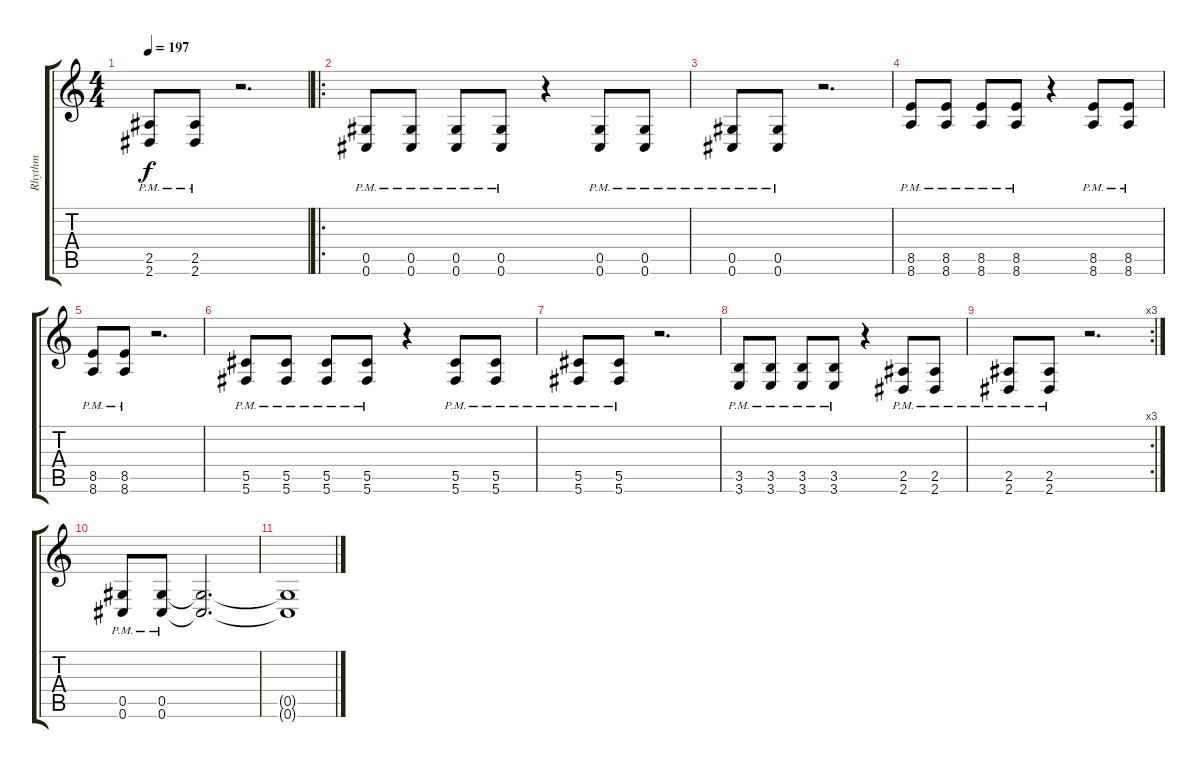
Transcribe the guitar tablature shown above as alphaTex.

\track ("Rhythm" "Rhythm") {instrument distortionguitar}
\staff {score tabs}
\tuning (Eb4 Bb3 Gb3 Db3 Ab2 Db2) {hide}
\ts (4 4)
\tempo 197
\clef g2
\ks c
(2.5{pm} 2.6{pm}).8{dy f} (2.5{pm} 2.6{pm}).8 r.2{d} |
\ro
(0.5{pm} 0.6{pm}).8 (0.5{pm} 0.6{pm}).8 (0.5{pm} 0.6{pm}).8 (0.5{pm} 0.6{pm}).8 r.4 (0.5{pm} 0.6{pm}).8 (0.5{pm} 0.6{pm}).8 |
(0.5{pm} 0.6{pm}).8 (0.5{pm} 0.6{pm}).8 r.2{d} |
(8.5{pm} 8.6{pm}).8 (8.5{pm} 8.6{pm}).8 (8.5{pm} 8.6{pm}).8 (8.5{pm} 8.6{pm}).8 r.4 (8.5{pm} 8.6{pm}).8 (8.5{pm} 8.6{pm}).8 |
(8.5{pm} 8.6{pm}).8 (8.5{pm} 8.6{pm}).8 r.2{d} |
(5.5{pm} 5.6{pm}).8 (5.5{pm} 5.6{pm}).8 (5.5{pm} 5.6{pm}).8 (5.5{pm} 5.6{pm}).8 r.4 (5.5{pm} 5.6{pm}).8 (5.5{pm} 5.6{pm}).8 |
(5.5{pm} 5.6{pm}).8 (5.5{pm} 5.6{pm}).8 r.2{d} |
(3.5{pm} 3.6{pm}).8 (3.5{pm} 3.6{pm}).8 (3.5{pm} 3.6{pm}).8 (3.5{pm} 3.6{pm}).8 r.4 (2.5{pm} 2.6{pm}).8 (2.5{pm} 2.6{pm}).8 |
\rc 3
(2.5{pm} 2.6{pm}).8 (2.5{pm} 2.6{pm}).8 r.2{d} |
(0.5{pm} 0.6{pm}).8 (0.5{pm} 0.6{pm}).8 (0.5{t} 0.6{t}).2{d} |
(0.5{t} 0.6{t}).1
